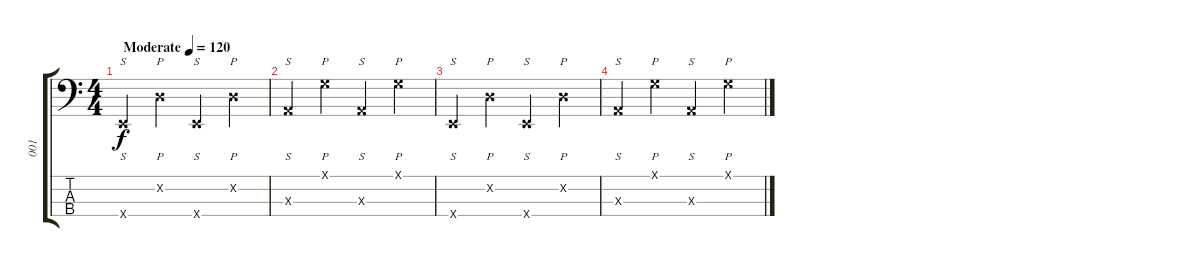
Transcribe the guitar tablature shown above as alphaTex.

\track ("001" "001") {instrument slapbass1}
\staff {score tabs}
\tuning (G2 D2 A1 E1) {hide}
\ts (4 4)
\tempo (120 "Moderate")
\clef f4
\ks c
0.4{x}.4{s dy f instrument slapbass1} 0.2{x}.4{p} 0.4{x}.4{s} 0.2{x}.4{p} |
0.3{x}.4{s} 0.1{x}.4{p} 0.3{x}.4{s} 0.1{x}.4{p} |
0.4{x}.4{s} 0.2{x}.4{p} 0.4{x}.4{s} 0.2{x}.4{p} |
0.3{x}.4{s} 0.1{x}.4{p} 0.3{x}.4{s} 0.1{x}.4{p}
